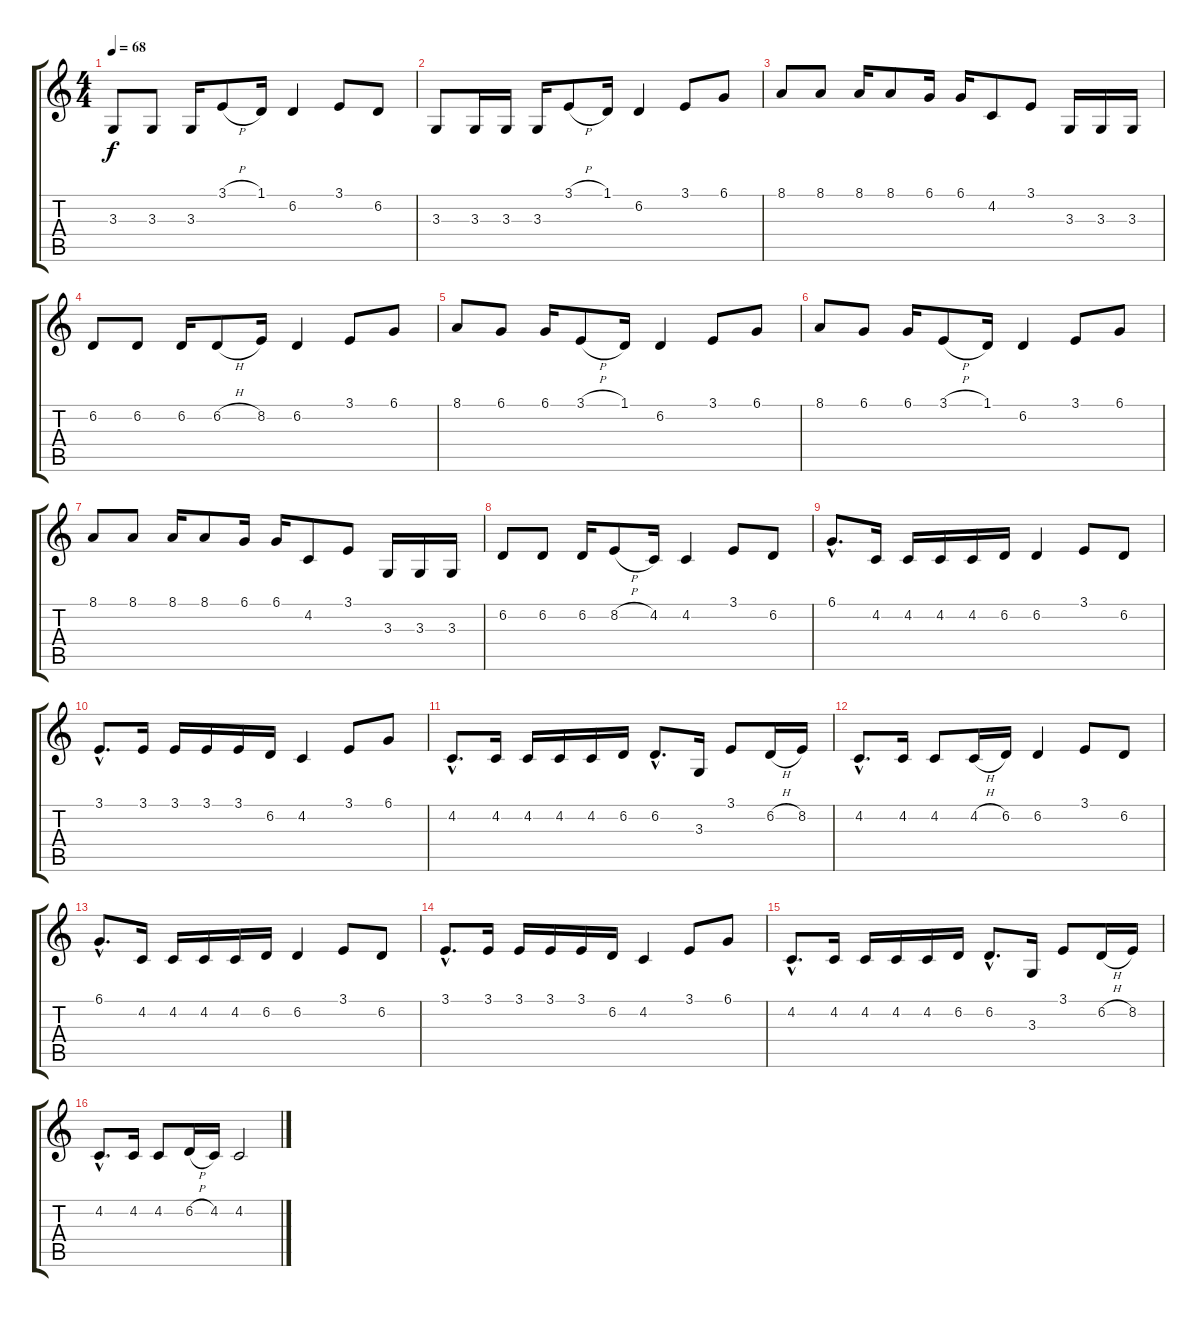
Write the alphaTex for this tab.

\track "" {instrument flute}
\staff {score tabs}
\tuning (Db4 Ab3 E3 B2 Gb2 Db2) {hide}
\ts (4 4)
\tempo 68
\clef g2
\ks c
3.3.8{txt "" dy f} 3.3.8{txt ""} 3.3.16{txt ""} 3.1{h}.8{txt ""} 1.1.16 6.2.4{txt ""} 3.1.8{txt ""} 6.2.8{txt ""} |
3.3.8{txt ""} 3.3.16{txt ""} 3.3.16{txt ""} 3.3.16{txt ""} 3.1{h}.8{txt ""} 1.1.16 6.2.4{txt ""} 3.1.8{txt ""} 6.1.8{txt ""} |
8.1.8{txt ""} 8.1.8{txt ""} 8.1.16{txt ""} 8.1.8{txt ""} 6.1.16{txt ""} 6.1.16{txt ""} 4.2.8{txt ""} 3.1.8{txt ""} 3.3.16{txt ""} 3.3.16{txt ""} 3.3.16{txt ""} |
6.2.8{txt ""} 6.2.8{txt ""} 6.2.16{txt ""} 6.2{h}.8{txt ""} 8.2.16 6.2.4{txt ""} 3.1.8{txt ""} 6.1.8{txt ""} |
8.1.8{txt ""} 6.1.8{txt ""} 6.1.16{txt ""} 3.1{h}.8{txt ""} 1.1.16 6.2.4{txt ""} 3.1.8{txt ""} 6.1.8{txt ""} |
8.1.8{txt ""} 6.1.8{txt ""} 6.1.16{txt ""} 3.1{h}.8{txt ""} 1.1.16 6.2.4{txt ""} 3.1.8{txt ""} 6.1.8{txt ""} |
8.1.8{txt ""} 8.1.8{txt ""} 8.1.16{txt ""} 8.1.8{txt ""} 6.1.16{txt ""} 6.1.16{txt ""} 4.2.8{txt ""} 3.1.8{txt ""} 3.3.16{txt ""} 3.3.16{txt ""} 3.3.16{txt ""} |
6.2.8{txt ""} 6.2.8{txt ""} 6.2.16{txt ""} 8.2{h}.8{txt ""} 4.2.16 4.2.4{txt ""} 3.1.8{txt ""} 6.2.8{txt ""} |
6.1{hac}.8{d txt ""} 4.2.16{txt ""} 4.2.16{txt ""} 4.2.16{txt ""} 4.2.16{txt ""} 6.2.16{txt ""} 6.2.4{txt ""} 3.1.8{txt ""} 6.2.8{txt ""} |
3.1{hac}.8{d txt ""} 3.1.16{txt ""} 3.1.16{txt ""} 3.1.16{txt ""} 3.1.16{txt ""} 6.2.16{txt ""} 4.2.4{txt ""} 3.1.8{txt ""} 6.1.8{txt ""} |
4.2{hac}.8{d txt ""} 4.2.16{txt ""} 4.2.16{txt ""} 4.2.16{txt ""} 4.2.16{txt ""} 6.2.16{txt ""} 6.2{hac}.8{d txt ""} 3.3.16{txt ""} 3.1.8{txt ""} 6.2{h}.16{txt ""} 8.2.16 |
4.2{hac}.8{d txt ""} 4.2.16{txt ""} 4.2.8{txt ""} 4.2{h}.16{txt ""} 6.2.16 6.2.4{txt ""} 3.1.8{txt ""} 6.2.8{txt ""} |
6.1{hac}.8{d txt ""} 4.2.16{txt ""} 4.2.16{txt ""} 4.2.16{txt ""} 4.2.16{txt ""} 6.2.16{txt ""} 6.2.4{txt ""} 3.1.8{txt ""} 6.2.8{txt ""} |
3.1{hac}.8{d txt ""} 3.1.16{txt ""} 3.1.16{txt ""} 3.1.16{txt ""} 3.1.16{txt ""} 6.2.16{txt ""} 4.2.4{txt ""} 3.1.8{txt ""} 6.1.8{txt ""} |
4.2{hac}.8{d txt ""} 4.2.16{txt ""} 4.2.16{txt ""} 4.2.16{txt ""} 4.2.16{txt ""} 6.2.16{txt ""} 6.2{hac}.8{d txt ""} 3.3.16{txt ""} 3.1.8{txt ""} 6.2{h}.16{txt ""} 8.2.16 |
4.2{hac}.8{d txt ""} 4.2.16{txt ""} 4.2.8{txt ""} 6.2{h}.16{txt ""} 4.2.16 4.2.2{txt ""}
